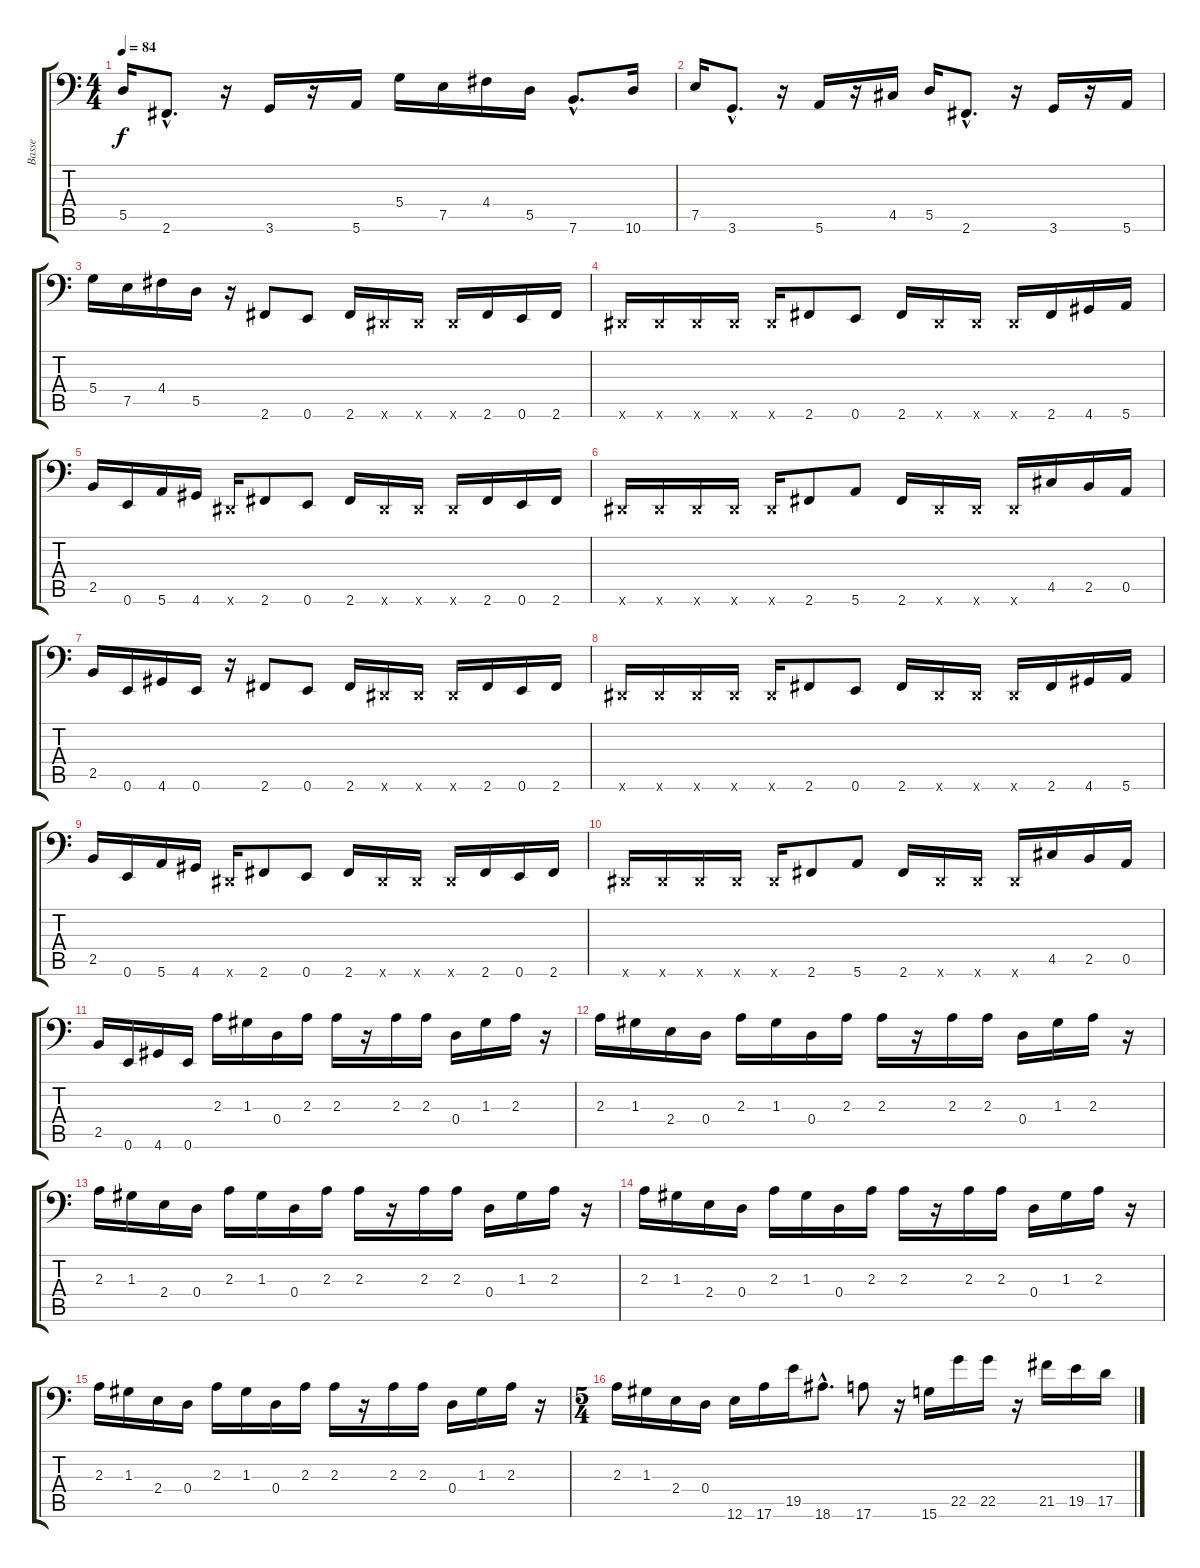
\track ("Basse" "Basse") {instrument acousticguitarnylon}
\staff {score tabs}
\tuning (E2 B1 G2 D2 A1 E1) {hide}
\ts (4 4)
\tempo 84
\clef f4
\ks c
5.5.16{dy f} 2.6{hac}.8{d} r.16 3.6.16 r.16 5.6.16 5.4.16 7.5.16 4.4.16 5.5.16 7.6{hac}.8{d} 10.6.16 |
7.5.16 3.6{hac}.8{d} r.16 5.6.16 r.16 4.5.16 5.5.16 2.6{hac}.8{d} r.16 3.6.16 r.16 5.6.16 |
5.4.16 7.5.16 4.4.16 5.5.16 r.16 2.6.8 0.6.8 2.6.16 -1.6{x}.16 -1.6{x}.16 -1.6{x}.16 2.6.16 0.6.16 2.6.16 |
-1.6{x}.16 -1.6{x}.16 -1.6{x}.16 -1.6{x}.16 -1.6{x}.16 2.6.8 0.6.8 2.6.16 -1.6{x}.16 -1.6{x}.16 -1.6{x}.16 2.6.16 4.6.16 5.6.16 |
2.5.16 0.6.16 5.6.16 4.6.16 -1.6{x}.16 2.6.8 0.6.8 2.6.16 -1.6{x}.16 -1.6{x}.16 -1.6{x}.16 2.6.16 0.6.16 2.6.16 |
-1.6{x}.16 -1.6{x}.16 -1.6{x}.16 -1.6{x}.16 -1.6{x}.16 2.6.8 5.6.8 2.6.16 -1.6{x}.16 -1.6{x}.16 -1.6{x}.16 4.5.16 2.5.16 0.5.16 |
2.5.16 0.6.16 4.6.16 0.6.16 r.16 2.6.8 0.6.8 2.6.16 -1.6{x}.16 -1.6{x}.16 -1.6{x}.16 2.6.16 0.6.16 2.6.16 |
-1.6{x}.16 -1.6{x}.16 -1.6{x}.16 -1.6{x}.16 -1.6{x}.16 2.6.8 0.6.8 2.6.16 -1.6{x}.16 -1.6{x}.16 -1.6{x}.16 2.6.16 4.6.16 5.6.16 |
2.5.16 0.6.16 5.6.16 4.6.16 -1.6{x}.16 2.6.8 0.6.8 2.6.16 -1.6{x}.16 -1.6{x}.16 -1.6{x}.16 2.6.16 0.6.16 2.6.16 |
-1.6{x}.16 -1.6{x}.16 -1.6{x}.16 -1.6{x}.16 -1.6{x}.16 2.6.8 5.6.8 2.6.16 -1.6{x}.16 -1.6{x}.16 -1.6{x}.16 4.5.16 2.5.16 0.5.16 |
2.5.16 0.6.16 4.6.16 0.6.16 2.3.16 1.3.16 0.4.16 2.3.16 2.3.16 r.16 2.3.16 2.3.16 0.4.16 1.3.16 2.3.16 r.16 |
2.3.16 1.3.16 2.4.16 0.4.16 2.3.16 1.3.16 0.4.16 2.3.16 2.3.16 r.16 2.3.16 2.3.16 0.4.16 1.3.16 2.3.16 r.16 |
2.3.16 1.3.16 2.4.16 0.4.16 2.3.16 1.3.16 0.4.16 2.3.16 2.3.16 r.16 2.3.16 2.3.16 0.4.16 1.3.16 2.3.16 r.16 |
2.3.16 1.3.16 2.4.16 0.4.16 2.3.16 1.3.16 0.4.16 2.3.16 2.3.16 r.16 2.3.16 2.3.16 0.4.16 1.3.16 2.3.16 r.16 |
2.3.16 1.3.16 2.4.16 0.4.16 2.3.16 1.3.16 0.4.16 2.3.16 2.3.16 r.16 2.3.16 2.3.16 0.4.16 1.3.16 2.3.16 r.16 |
\ts (5 4)
2.3.16 1.3.16 2.4.16 0.4.16 12.6.16 17.6.16 19.5.16 18.6{hac}.8{d} 17.6.8 r.16 15.6.16 22.5.16 22.5.16 r.16 21.5.16 19.5.16 17.5.16
